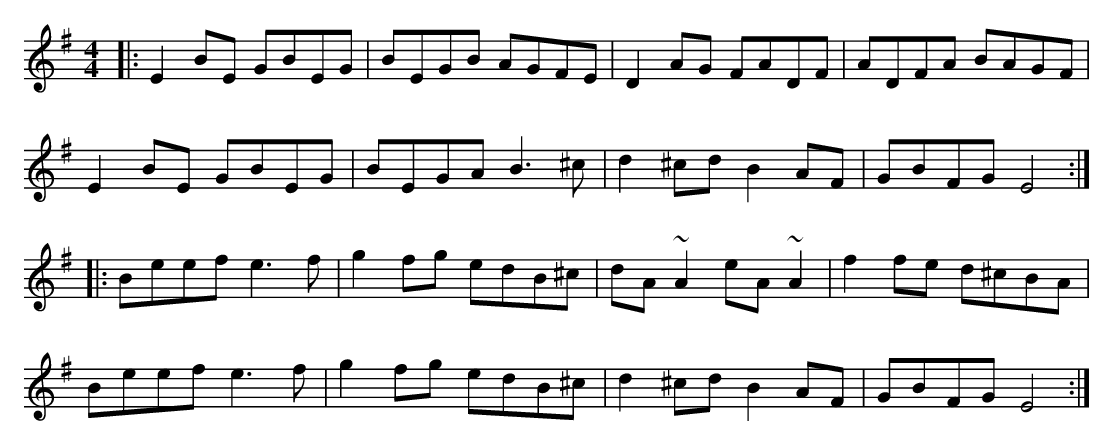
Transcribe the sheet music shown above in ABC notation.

X:1
M:4/4
K:Emin
|:E2BE GBEG|BEGB AGFE|D2AG FADF|ADFA BAGF|
E2BE GBEG|BEGA B3^c|d2^cd B2AF|GBFG E4:|
|:Beef e3f|g2fg edB^c|dA~A2 eA~A2|f2fe d^cBA|
Beef e3f|g2fg edB^c|d2^cd B2AF|GBFG E4:|
